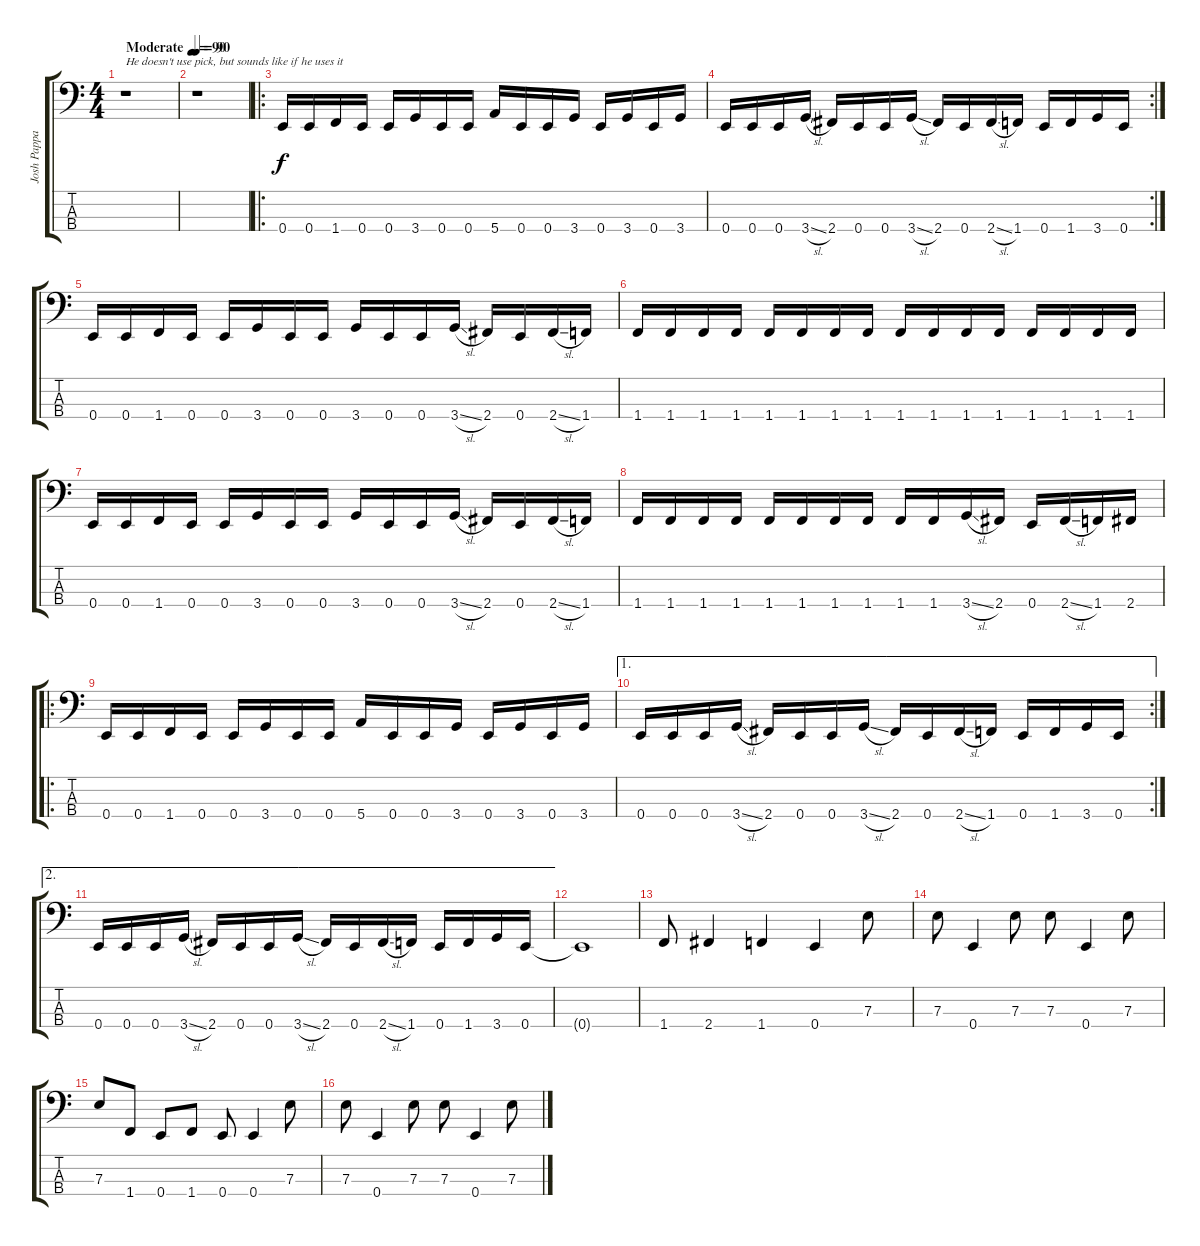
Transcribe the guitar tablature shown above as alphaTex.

\track ("Josh Pappa" "Josh Pappa") {instrument electricbasspick}
\staff {score tabs}
\tuning (G2 D2 A1 E1) {hide}
\ts (4 4)
\tempo (90 "Moderate")
\tempo 120
\tempo (90 "Moderate")
\clef f4
\ks c
r.1{txt "He doesn't use pick, but sounds like if he uses it" dy f instrument electricbasspick} |
\tempo 90
r.1 |
\ro
0.4.16 0.4.16 1.4.16 0.4.16 0.4.16 3.4.16 0.4.16 0.4.16 5.4.16 0.4.16 0.4.16 3.4.16 0.4.16 3.4.16 0.4.16 3.4.16 |
\rc 2
0.4.16 0.4.16 0.4.16 3.4{sl}.16 2.4.16 0.4.16 0.4.16 3.4{sl}.16 2.4.16 0.4.16 2.4{sl}.16 1.4.16 0.4.16 1.4.16 3.4.16 0.4.16 |
0.4.16 0.4.16 1.4.16 0.4.16 0.4.16 3.4.16 0.4.16 0.4.16 3.4.16 0.4.16 0.4.16 3.4{sl}.16 2.4.16 0.4.16 2.4{sl}.16 1.4.16 |
1.4.16 1.4.16 1.4.16 1.4.16 1.4.16 1.4.16 1.4.16 1.4.16 1.4.16 1.4.16 1.4.16 1.4.16 1.4.16 1.4.16 1.4.16 1.4.16 |
0.4.16 0.4.16 1.4.16 0.4.16 0.4.16 3.4.16 0.4.16 0.4.16 3.4.16 0.4.16 0.4.16 3.4{sl}.16 2.4.16 0.4.16 2.4{sl}.16 1.4.16 |
1.4.16 1.4.16 1.4.16 1.4.16 1.4.16 1.4.16 1.4.16 1.4.16 1.4.16 1.4.16 3.4{sl}.16 2.4.16 0.4.16 2.4{sl}.16 1.4.16 2.4.16 |
\ro
0.4.16 0.4.16 1.4.16 0.4.16 0.4.16 3.4.16 0.4.16 0.4.16 5.4.16 0.4.16 0.4.16 3.4.16 0.4.16 3.4.16 0.4.16 3.4.16 |
\ae 1
\rc 2
0.4.16 0.4.16 0.4.16 3.4{sl}.16 2.4.16 0.4.16 0.4.16 3.4{sl}.16 2.4.16 0.4.16 2.4{sl}.16 1.4.16 0.4.16 1.4.16 3.4.16 0.4.16 |
\ae 2
0.4.16 0.4.16 0.4.16 3.4{sl}.16 2.4.16 0.4.16 0.4.16 3.4{sl}.16 2.4.16 0.4.16 2.4{sl}.16 1.4.16 0.4.16 1.4.16 3.4.16 0.4.16 |
0.4{t}.1 |
1.4.8 2.4.4 1.4.4 0.4.4 7.3.8 |
7.3.8 0.4.4 7.3.8 7.3.8 0.4.4 7.3.8 |
7.3.8 1.4.8 0.4.8 1.4.8 0.4.8 0.4.4 7.3.8 |
7.3.8 0.4.4 7.3.8 7.3.8 0.4.4 7.3.8
